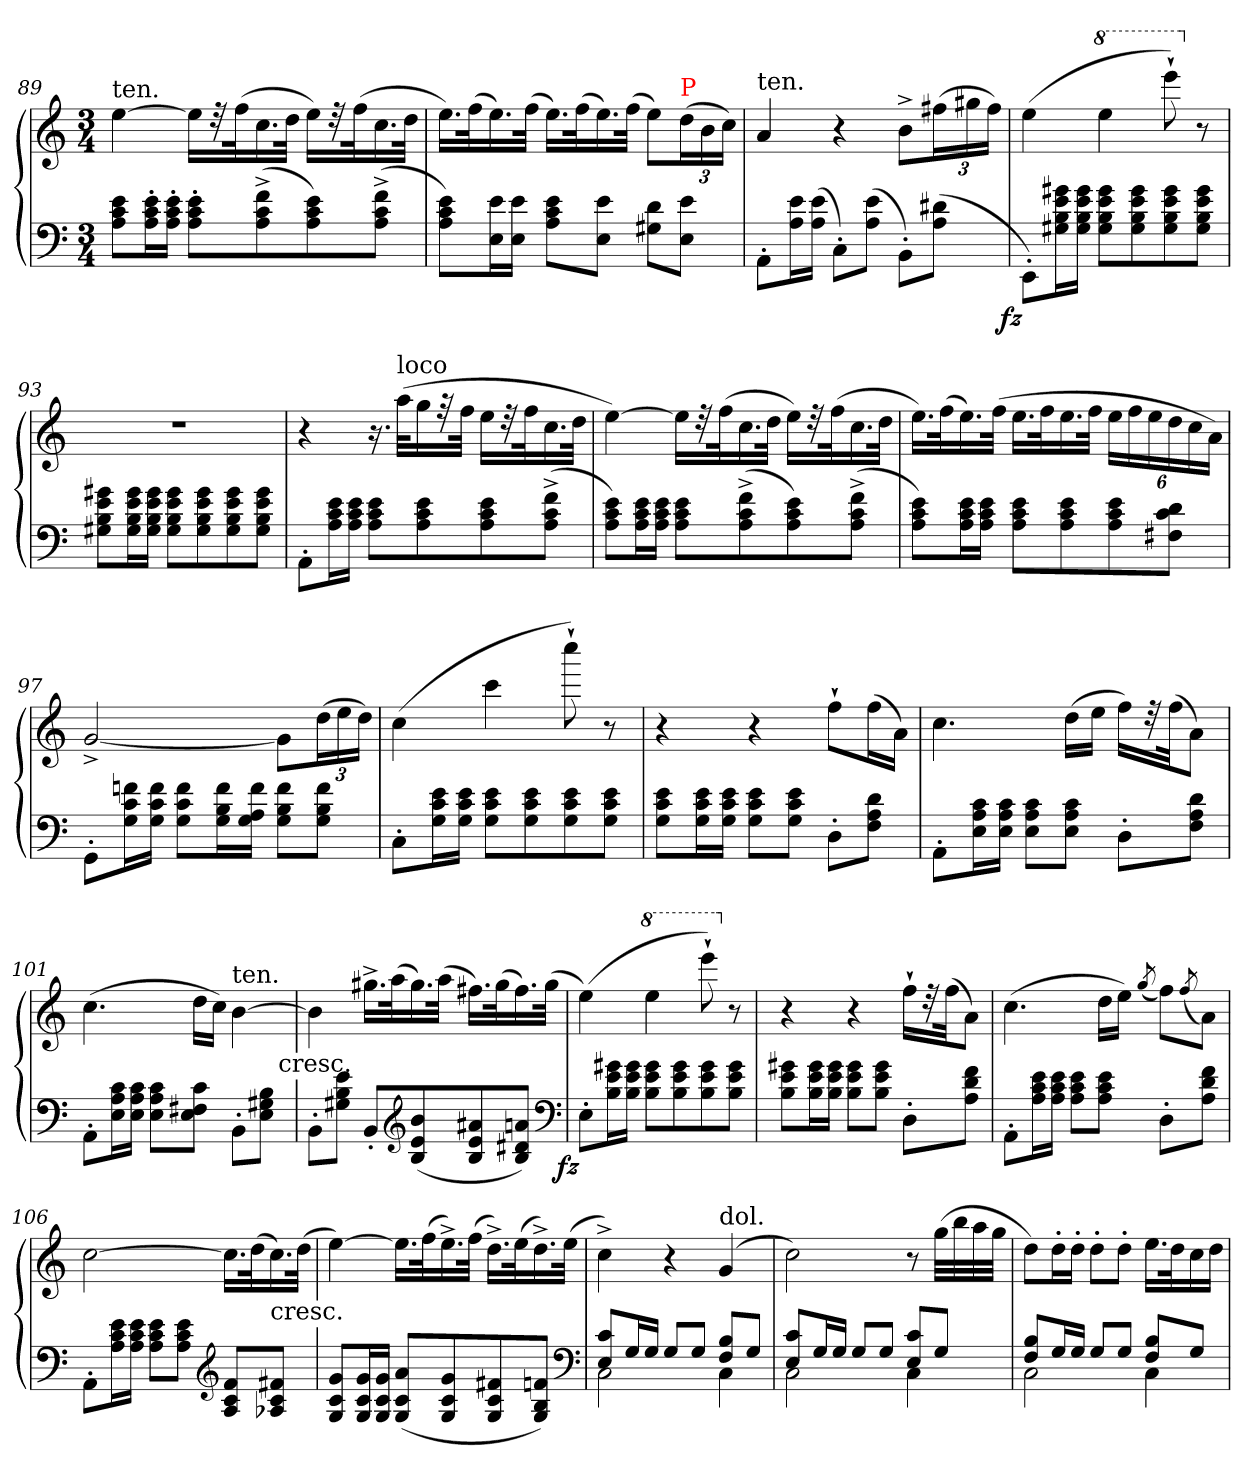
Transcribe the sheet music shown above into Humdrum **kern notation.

**kern	**kern	**dynam
*part1	*part1	*part1
*staff2	*staff1	*staff1/2
*clefF4	*clefG2	*
*k[]	*k[]	*
*a:	*a:	*
*M3/4	*M3/4	*
=89	=89	=89
!	!LO:TX:a:t=ten.	!
8e 8c 8AL	[4ee	.
16e' 16c' 16A'L	.	.
16e' 16c' 16A'JJ	.	.
8e' 8c' 8A'L	16eeLL]	.
.	32rdd	.
.	(32ffk	.
(8f^ 8c^ 8A^	16.cc	.
.	32ddJJk	.
8e 8c 8A)	16eeLL)	.
.	32rdd	.
.	(32ffk	.
(8f^ 8c^ 8A^J	16.cc	.
.	32ddJJk	.
=90	=90	=90
8e 8c 8AL)	16.eeLL)	.
.	(32ffk	.
16e 16EL	16.ee)	.
16e 16EJJ	.	.
.	(32ffJJk	.
8e 8c 8AL	16.eeLL)	.
.	(32ffk	.
8e 8EJ	16.ee)	.
.	(32ffJJk	.
8d 8G#XL	8eeL)	.
*	*Xbrackettup	*
!	!LO:TX:a:color=red:t=P	!
8e 8EJ	(24ddL	.
.	24b	.
.	24ccJJ)	.
=91	=91	=91
!	!LO:TX:a:t=ten.	!
8AA'L	4a	.
16e 16AL	.	.
(16e 16AJJ	.	.
8C'L)	4r	.
(8e 8AJ	.	.
8BB'L)	8b^L	.
(8d#X 8AJ	(24ff#XL	.
.	24gg#X	.
.	24ff#JJ)	.
=92	=92	=92
!	!	!LO:DY:b=2:rj
8EE'L)	(4ee	fz
16g#X 16e 16B 16G#XL	.	.
16g# 16e 16B 16G#JJ	.	.
*	*8va	*
8g# 8e 8B 8G#L	4eee	.
8g# 8e 8B 8G#	.	.
8g# 8e 8B 8G#	8eeee`)	.
*	*X8va	*
8g# 8e 8B 8G#J	8r	.
=93	=93	=93
8g#X 8e 8B 8G#XL	2.rdd	.
16g# 16e 16B 16G#L	.	.
16g# 16e 16B 16G#JJ	.	.
8g# 8e 8B 8G#L	.	.
8g# 8e 8B 8G#	.	.
8g# 8e 8B 8G#	.	.
8g# 8e 8B 8G#J	.	.
=94	=94	=94
8AA'L	4r	.
16e 16c 16AL	.	.
16e 16c 16AJJ	.	.
8e 8c 8AL	16.r	.
!	!LO:TX:a:t=loco	!
.	(32aaKLL	.
8e 8c 8A	16gg	.
.	32rff	.
.	32ffJJk	.
8e 8c 8A	16eeLL	.
.	32rdd	.
.	32ffk	.
(8f^ 8c^ 8A^J	16.cc	.
.	32ddJJk	.
=95	=95	=95
8e 8c 8AL)	[4ee)	.
16e 16c 16AL	.	.
16e 16c 16AJJ	.	.
8e 8c 8AL	16eeLL]	.
.	32rdd	.
.	(32ffk	.
(8f^ 8c^ 8A^	16.cc	.
.	32ddJJk	.
8e 8c 8A)	16eeLL)	.
.	32rdd	.
.	(32ffk	.
(8f^ 8c^ 8A^J	16.cc	.
.	32ddJJk	.
=96	=96	=96
8e 8c 8AL)	16.eeLL)	.
.	(32ffk	.
16e 16c 16AL	16.ee)	.
16e 16c 16AJJ	.	.
.	(32ffJJk	.
8e 8c 8AL	16.eeLL	.
.	32ffk	.
8e 8c 8A	16.ee	.
.	32ffJJk	.
8e 8c 8A	24eeLL	.
.	24ff	.
.	24ee	.
8d 8c 8F#XJ	24dd	.
.	24cc	.
.	24aJJ)	.
=97	=97	=97
8GG'L	[2g^<	.
16fn 16c 16GL	.	.
16f 16c 16GJJ	.	.
8f 8c 8GL	.	.
16f 16B 16GL	.	.
16f 16A 16GJJ	.	.
8f 8B 8GL	8gL]	.
8f 8B 8GJ	(24ddL	.
.	24ee	.
.	24ddJJ)	.
=98	=98	=98
8C'L	(4cc	.
16e 16c 16GL	.	.
16e 16c 16GJJ	.	.
8e 8c 8GL	4ccc	.
8e 8c 8G	.	.
8e 8c 8G	8cccc`)	.
8e 8c 8GJ	8r	.
=99	=99	=99
8e 8c 8GL	4r	.
16e 16c 16GL	.	.
16e 16c 16GJJ	.	.
8e 8c 8GL	4r	.
8e 8c 8GJ	.	.
8D'L	8ff`L	.
8d 8A 8FJ	(16ffL	.
.	16aJJ)	.
=100	=100	=100
8AA'L	4.cc	.
16c 16A 16EL	.	.
16c 16A 16EJJ	.	.
8c 8A 8EL	.	.
8c 8A 8EJ	(16ddLL	.
.	16eeJJ	.
8D'L	16ffLL)	.
.	32rdd	.
.	(32ffJk	.
8d 8A 8FJ	8aJ)	.
=101	=101	=101
*	*^	*
8AA'L	(4.cc	2ryy	.
16c 16A 16EL	.	.	.
16c 16A 16EJJ	.	.	.
8c 8A 8EL	.	.	.
8c 8F#X 8EJ	16ddLL	.	.
.	16ccJJ)	.	.
!	!LO:TX:a:t=ten.	!	!
8BB'L	[4b	8.ryy	.
8B 8G#X 8EJ	.	.	.
!	!	!LO:TX:c:t=cresc.	!
.	.	16ryy	.
*	*v	*v	*
=102	=102	=102
8BB'L	4b]	.
8e 8B 8G#XJ	.	.
8BB'/L	16.gg#X^<LL	.
.	(32aak	.
*clefG2	*	*
(8b/ 8e/ 8B/	16.gg#)	.
.	(32aaJJk	.
8a#X/ 8e/ 8B/	16.ff#XLL)	.
.	(32gg#k	.
8an/ 8d#X/ 8B/J)	16.ff#)	.
.	(32gg#JJk	.
*clefF4	*	*
=103	=103	=103
!	!	!LO:DY:b=2:rj
8E'L	(4ee)	fz
16g#X 16e 16BL	.	.
16g# 16e 16BJJ	.	.
*	*8va	*
8g# 8e 8BL	4eee	.
8g# 8e 8B	.	.
8g# 8e 8B	8eeee`)	.
*	*X8va	*
8g# 8e 8BJ	8r	.
=104	=104	=104
8g#X 8e 8BL	4r	.
16g# 16e 16BL	.	.
16g# 16e 16BJJ	.	.
8g# 8e 8BL	4r	.
8g# 8e 8BJ	.	.
8D'L	16ff`LL	.
.	32rdd	.
.	(32ffJk	.
8f 8d 8AJ	8aJ)	.
=105	=105	=105
8AA'L	(4.cc	.
16e 16c 16AL	.	.
16e 16c 16AJJ	.	.
8e 8c 8AL	.	.
8e 8c 8AJ	16ddLL	.
.	16eeJJ)	.
.	(8qgg/	.
8D'L	8ffL)	.
.	(8qff/	.
8f 8d 8AJ	8aJ)	.
=106	=106	=106
8AA'L	[2cc	.
16e 16c 16AL	.	.
16e 16c 16AJJ	.	.
8e 8c 8AL	.	.
8e 8c 8AJ	.	.
*clefG2	*	*
8f/ 8c/ 8A/L	16.ccLL]	.
.	(32ddk	.
!	!LO:TX:c:t=cresc.	!
8f#X/ 8c/ 8A-X/J	16.cc)	.
.	(32ddJJk	.
=107	=107	=107
8g 8c 8GL	[4ee)	.
16g 16c 16GL	.	.
16g 16c 16GJJ	.	.
(8a 8c 8GL	16.eeLL]	.
.	(32ffk	.
8g 8c 8G	16.ee^<)	.
.	(32ffJJk	.
8f#X 8c 8G	16.dd^<LL)	.
.	(32eek	.
8fn 8B 8GJ)	16.dd^<)	.
.	(32eeJJk	.
*clefF4	*	*
=108	=108	=108
*^	*	*
8c 8EL	2C	4cc^<)	.
16GL	.	.	.
16GJJ	.	.	.
8GL	.	4r	.
8GJ	.	.	.
!	!	!LO:TX:a:t=dol.	!
8B 8FL	4C	(>4g	.
8GJ	.	.	.
=109	=109	=109	=109
8c 8EL	2C	2cc)	.
16GL	.	.	.
16GJJ	.	.	.
8GL	.	.	.
8GJ	.	.	.
8c 8EL	4C	8r	.
8GJ	.	(32ggLLL	.
.	.	32bb	.
.	.	32aa	.
.	.	32ggJJJ	.
=110	=110	=110	=110
8B 8FL	2C	8ddL)	.
16GL	.	16dd'L	.
16GJJ	.	16dd'JJ	.
8GL	.	8dd'L	.
8GJ	.	8dd'J	.
8B 8FL	4C	16.eeLL	.
.	.	32ddk	.
8GJ	.	16cc	.
.	.	16ddJJ	.
*v	*v	*	*
=	=	=
*-	*-	*-
